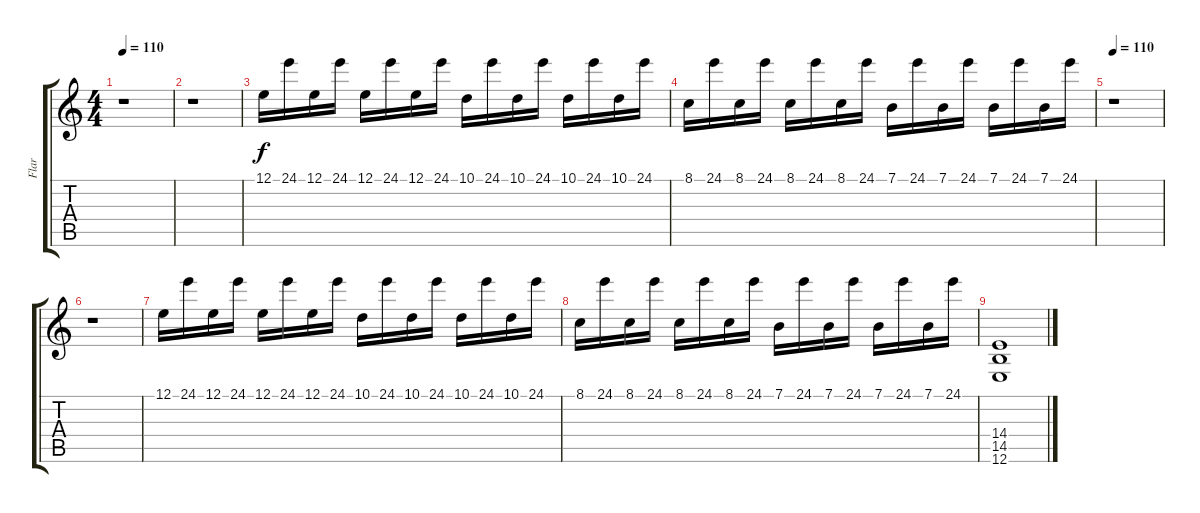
\track ("Flar" "Flar") {instrument stringensemble1}
\staff {score tabs}
\tuning (E4 B3 G3 D3 A2 E2) {hide}
\ts (4 4)
\tempo 110
\clef g2
\ks c
r.1{dy f} |
r.1 |
12.1.16 24.1.16 12.1.16 24.1.16 12.1.16 24.1.16 12.1.16 24.1.16 10.1.16 24.1.16 10.1.16 24.1.16 10.1.16 24.1.16 10.1.16 24.1.16 |
8.1.16 24.1.16 8.1.16 24.1.16 8.1.16 24.1.16 8.1.16 24.1.16 7.1.16 24.1.16 7.1.16 24.1.16 7.1.16 24.1.16 7.1.16 24.1.16 |
\tempo 110
r.1 |
r.1 |
12.1.16 24.1.16 12.1.16 24.1.16 12.1.16 24.1.16 12.1.16 24.1.16 10.1.16 24.1.16 10.1.16 24.1.16 10.1.16 24.1.16 10.1.16 24.1.16 |
8.1.16 24.1.16 8.1.16 24.1.16 8.1.16 24.1.16 8.1.16 24.1.16 7.1.16 24.1.16 7.1.16 24.1.16 7.1.16 24.1.16 7.1.16 24.1.16 |
(14.4 14.5 12.6).1
